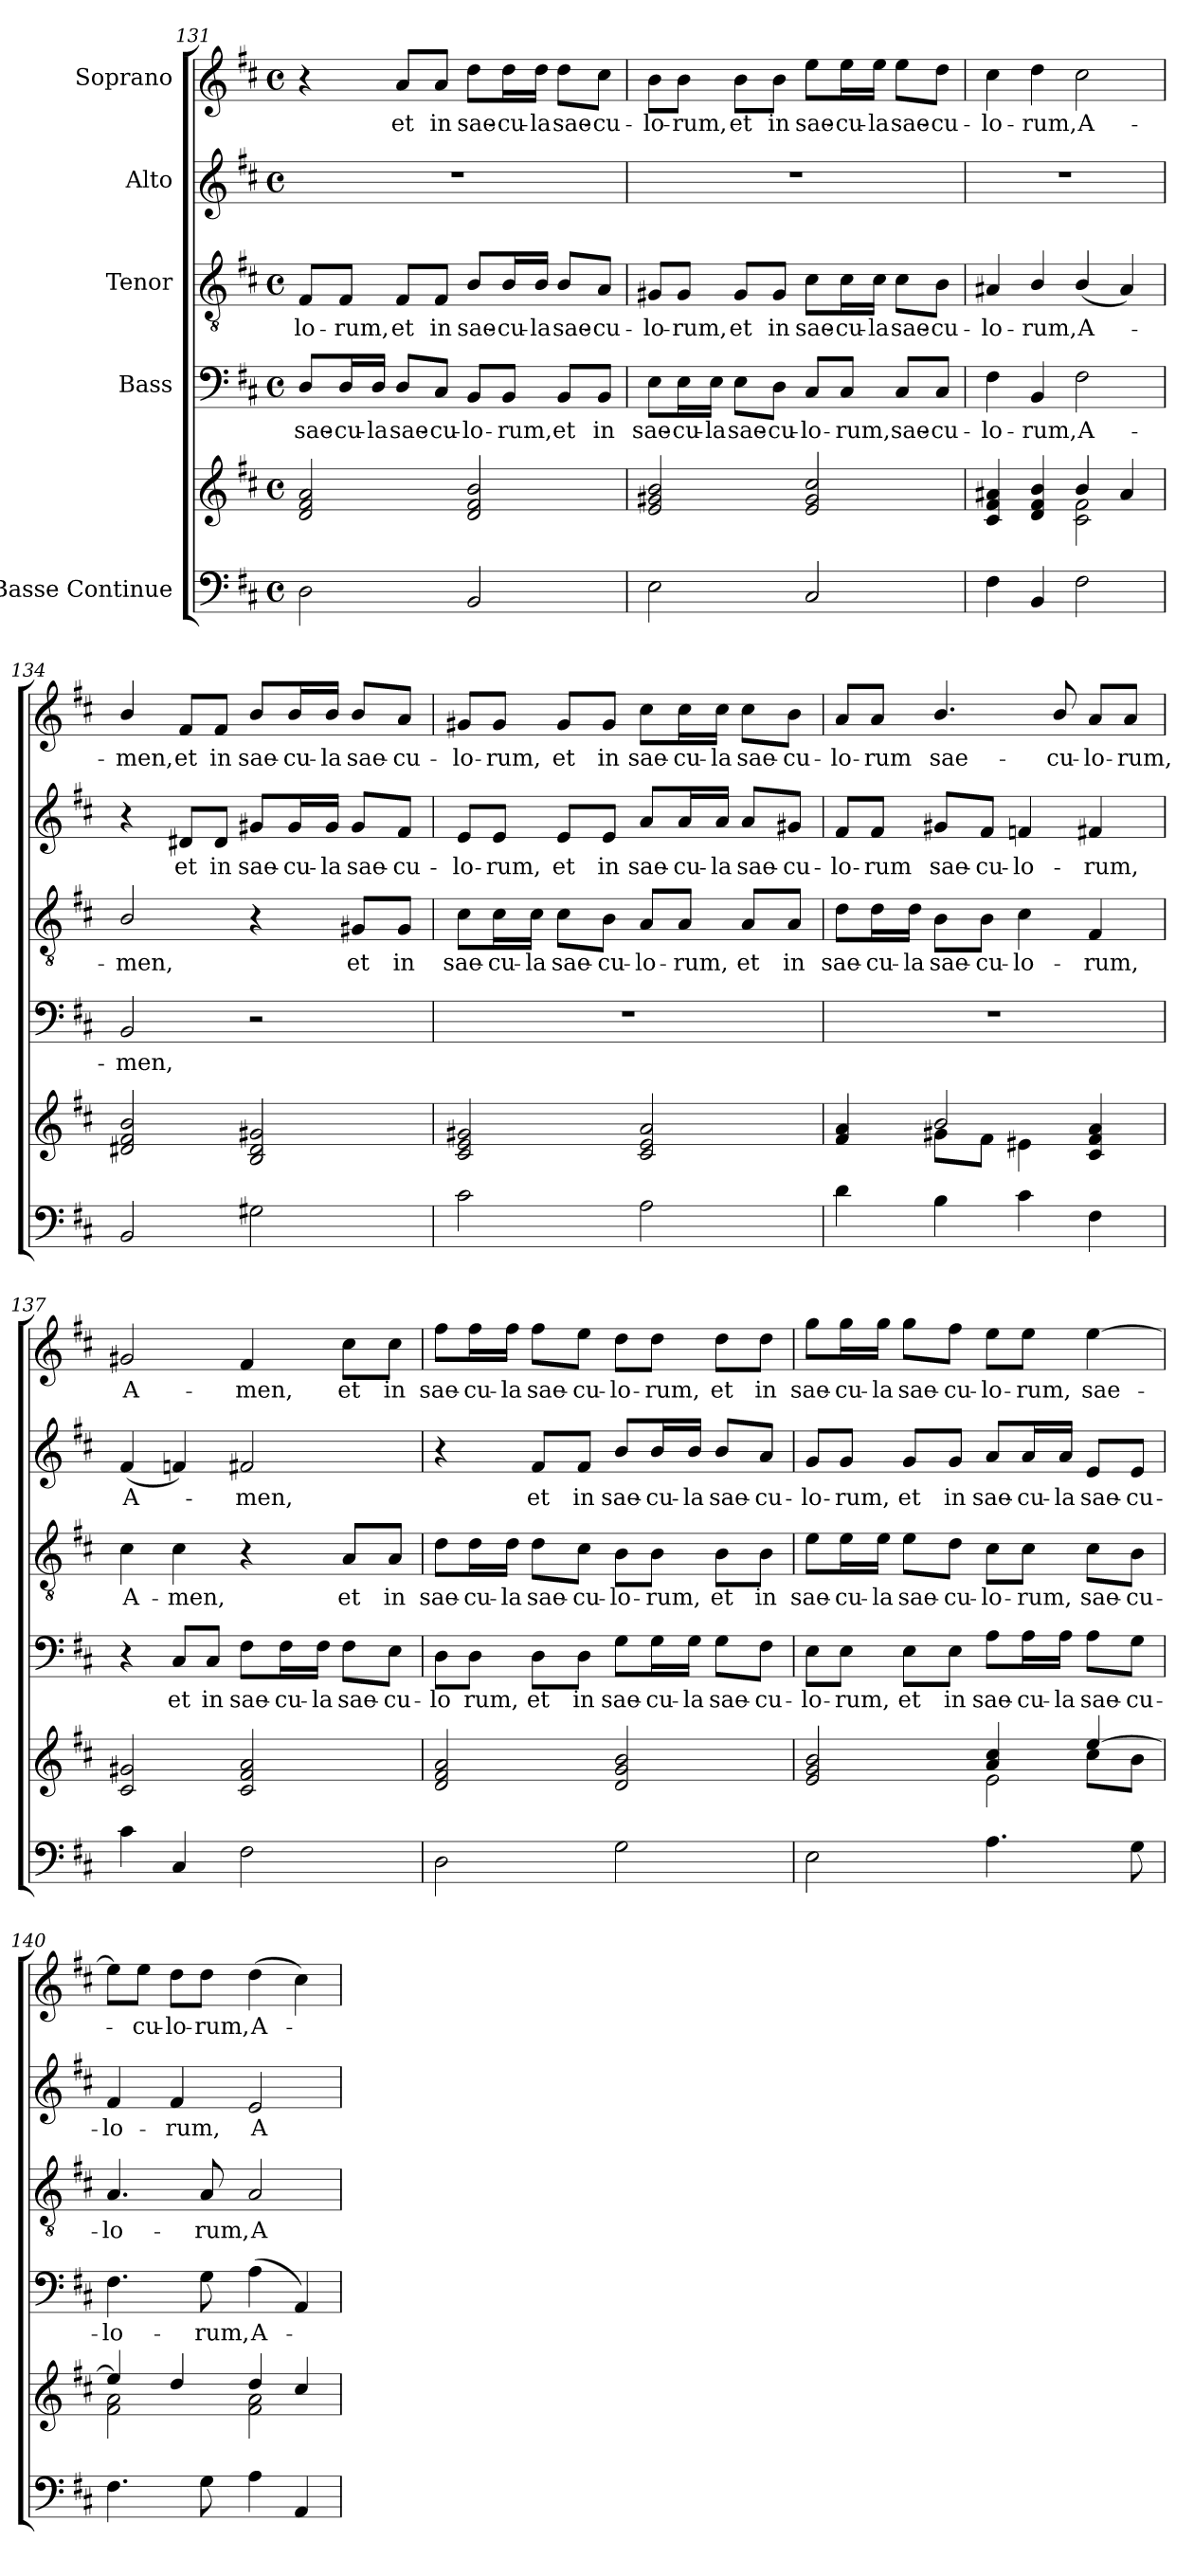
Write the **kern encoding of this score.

**kern	**kern	**kern	**text	**kern	**text	**kern	**text	**kern	**text
*part5	*part5	*part4	*part4	*part3	*part3	*part2	*part2	*part1	*part1
*staff6	*staff5	*staff4	*staff4	*staff3	*staff3	*staff2	*staff2	*staff1	*staff1
*I"Basse Continue	*	*I"Bass	*	*I"Tenor	*	*I"Alto	*	*I"Soprano	*
!!LO:PB:g=z
*clefF4	*clefG2	*clefF4	*	*clefGv2	*	*clefG2	*	*clefG2	*
*k[f#c#]	*k[f#c#]	*k[f#c#]	*	*k[f#c#]	*	*k[f#c#]	*	*k[f#c#]	*
*M4/4	*M4/4	*M4/4	*	*M4/4	*	*M4/4	*	*M4/4	*
*met(c)	*met(c)	*met(c)	*	*met(c)	*	*met(c)	*	*met(c)	*
=131	=131	=131	=131	=131	=131	=131	=131	=131	=131
2D\	2d/ 2f#/ 2a/	8D!/L	sae-	8F#!/L	lo-	1r	.	4r	.
.	.	16D!/L	cu-	8F#!/J	rum,	.	.	.	.
.	.	16D!/JJ	la	.	.	.	.	.	.
.	.	8D!/L	sae-	8F#!/L	et	.	.	8a!/L	et
.	.	8C#!/J	cu-	8F#!/J	in	.	.	8a!/J	in
2BB/	2d/ 2f#/ 2b/	8BB!/L	lo-	8B!/L	sae-	.	.	8dd!\L	sae-
.	.	8BB!/J	rum,	16B!/L	cu-	.	.	16dd!\L	cu-
.	.	.	.	16B!/JJ	la	.	.	16dd!\JJ	la
.	.	8BB!/L	et	8B!/L	sae-	.	.	8dd!\L	sae-
.	.	8BB!/J	in	8A!/J	cu-	.	.	8cc#!\J	cu-
=132	=132	=132	=132	=132	=132	=132	=132	=132	=132
2E\	2e/ 2g#X/ 2b/	8E!\L	sae-	8G#X!/L	lo-	1r	.	8b!\L	lo-
.	.	16E!\L	cu-	8G#!/J	rum,	.	.	8b!\J	rum,
.	.	16E!\JJ	la	.	.	.	.	.	.
.	.	8E!\L	sae-	8G#!/L	et	.	.	8b!\L	et
.	.	8D!\J	cu-	8G#!/J	in	.	.	8b!\J	in
2C#/	2e/ 2g#/ 2cc#/	8C#!/L	lo-	8c#!\L	sae-	.	.	8ee!\L	sae-
.	.	8C#!/J	rum,	16c#!\L	cu-	.	.	16ee!\L	cu-
.	.	.	.	16c#!\JJ	la	.	.	16ee!\JJ	la
.	.	8C#!/L	sae-	8c#!\L	sae-	.	.	8ee!\L	sae-
.	.	8C#!/J	cu-	8B!\J	cu-	.	.	8dd!\J	cu-
=133	=133	=133	=133	=133	=133	=133	=133	=133	=133
*	*^	*	*	*	*	*	*	*	*
4F#\	2ryy	4c#/ 4f#/ 4a#X/	4F#!\	lo-	4A#X!/	lo-	1r	.	4cc#!\	lo-
4BB/	.	4d/ 4f#/ 4b/	4BB!/	rum,	4B!/	rum,	.	.	4dd!\	rum,
2F#\	4b/	2c#\ 2f#\	2F#!\	A-	(4B!/	A-	.	.	2cc#!\	A-
.	4a#/	.	.	.	4A#!/)	.	.	.	.	.
*	*v	*v	*	*	*	*	*	*	*	*
!!LO:LB:g=z
=134	=134	=134	=134	=134	=134	=134	=134	=134	=134
2BB/	2d#X/ 2f#/ 2b/	2BB!/	men,	2B!/	-men,	4r	.	4b!/	men,
.	.	.	.	.	.	8d#X!/L	et	8f#!/L	et
.	.	.	.	.	.	8d#!/J	in	8f#!/J	in
2G#X\	2B/ 2d#/ 2g#X/	2r	.	4r	.	8g#X!/L	sae-	8b!/L	sae-
.	.	.	.	.	.	16g#!/L	cu-	16b!/L	cu-
.	.	.	.	.	.	16g#!/JJ	la	16b!/JJ	la
.	.	.	.	8G#X!/L	et	8g#!/L	sae-	8b!/L	sae-
.	.	.	.	8G#!/J	in	8f#!/J	cu-	8a!/J	cu-
=135	=135	=135	=135	=135	=135	=135	=135	=135	=135
2c#\	2c#/ 2e/ 2g#X/	1r	.	8c#!\L	sae-	8e!/L	lo-	8g#X!/L	lo-
.	.	.	.	16c#!\L	cu-	8e!/J	rum,	8g#!/J	rum,
.	.	.	.	16c#!\JJ	la	.	.	.	.
.	.	.	.	8c#!\L	sae-	8e!/L	et	8g#!/L	et
.	.	.	.	8B!\J	cu-	8e!/J	in	8g#!/J	in
2A\	2c#/ 2e/ 2a/	.	.	8A!/L	lo-	8a!/L	sae-	8cc#!\L	sae-
.	.	.	.	8A!/J	rum,	16a!/L	cu-	16cc#!\L	cu-
.	.	.	.	.	.	16a!/JJ	la	16cc#!\JJ	la
.	.	.	.	8A!/L	et	8a!/L	sae-	8cc#!\L	sae-
.	.	.	.	8A!/J	in	8g#X!/J	cu-	8b!\J	cu-
=136	=136	=136	=136	=136	=136	=136	=136	=136	=136
*	*^	*	*	*	*	*	*	*	*
4d\	4ryy	4f#/ 4a/	1r	.	8d!\L	sae-	8f#!/L	lo-	8a!/L	lo-
.	.	.	.	.	16d!\L	cu-	8f#!/J	rum	8a!/J	rum
.	.	.	.	.	16d!\JJ	la	.	.	.	.
4B\	2b/	8g#X\L	.	.	8B!\L	sae-	8g#X!/L	sae-	4.b!/	sae-
.	.	8f#\J	.	.	8B!\J	cu-	8f#!/J	cu-	.	.
4c#\	.	4e#X\	.	.	4c#!\	lo-	4fn!/	lo-	.	.
.	.	.	.	.	.	.	.	.	8b!/	cu-
4F#\	4ryy	4c#/ 4f#/ 4a/	.	.	4F#!/	rum,	4f#X!/	rum,	8a!/L	lo-
.	.	.	.	.	.	.	.	.	8a!/J	rum,
*	*v	*v	*	*	*	*	*	*	*	*
!!LO:PB:g=z
=137	=137	=137	=137	=137	=137	=137	=137	=137	=137
4c#\	2c#/ 2g#X/	4r	.	4c#!\	A-	(4f#!/	A-	2g#X!/	A-
4C#/	.	8C#!/L	et	4c#!\	men,	4fn!/)	.	.	.
.	.	8C#!/J	in	.	.	.	.	.	.
2F#\	2c#/ 2f#/ 2a/	8F#!\L	sae-	4r	.	2f#X!/	-men,	4f#!/	men,
.	.	16F#!\L	cu-	.	.	.	.	.	.
.	.	16F#!\JJ	la	.	.	.	.	.	.
.	.	8F#!\L	sae-	8A!/L	et	.	.	8cc#!\L	et
.	.	8E!\J	cu-	8A!/J	in	.	.	8cc#!\J	in
=138	=138	=138	=138	=138	=138	=138	=138	=138	=138
2D\	2d/ 2f#/ 2a/	8D!\L	lo	8d!\L	sae-	4r	.	8ff#!\L	sae-
.	.	8D!\J	rum,	16d!\L	cu-	.	.	16ff#!\L	cu-
.	.	.	.	16d!\JJ	la	.	.	16ff#!\JJ	la
.	.	8D!\L	et	8d!\L	sae-	8f#!/L	et	8ff#!\L	sae-
.	.	8D!\J	in	8c#!\J	cu-	8f#!/J	in	8ee!\J	cu-
2G\	2d/ 2g/ 2b/	8G!\L	sae-	8B!\L	lo-	8b!/L	sae-	8dd!\L	lo-
.	.	16G!\L	cu-	8B!\J	rum,	16b!/L	cu-	8dd!\J	rum,
.	.	16G!\JJ	la	.	.	16b!/JJ	la	.	.
.	.	8G!\L	sae-	8B!\L	et	8b!/L	sae-	8dd!\L	et
.	.	8F#!\J	cu-	8B!\J	in	8a!/J	cu-	8dd!\J	in
=139	=139	=139	=139	=139	=139	=139	=139	=139	=139
*	*^	*	*	*	*	*	*	*	*
*	*	*^	*	*	*	*	*	*	*	*
2E\	2e/ 2g/ 2b/	2ryy	2.ryy	8E!\L	lo-	8e!\L	sae-	8g!/L	lo-	8gg!\L	sae-
.	.	.	.	8E!\J	rum,	16e!\L	cu-	8g!/J	rum,	16gg!\L	cu-
.	.	.	.	.	.	16e!\JJ	la	.	.	16gg!\JJ	la
.	.	.	.	8E!\L	et	8e!\L	sae-	8g!/L	et	8gg!\L	sae-
.	.	.	.	8E!\J	in	8d!\J	cu-	8g!/J	in	8ff#!\J	cu-
4.A\	4a/ 4cc#/	2e\	.	8A!\L	sae-	8c#!\L	lo-	8a!/L	sae-	8ee!\L	lo-
.	.	.	.	16A!\L	cu-	8c#!\J	rum,	16a!/L	cu-	8ee!\J	rum,
.	.	.	.	16A!\JJ	la	.	.	16a!/JJ	la	.	.
.	[4ee/	.	8cc#\L	8A!\L	sae-	8c#!\L	sae-	8e!/L	sae-	[4ee!\	sae-
8G\	.	.	8b\J	8G!\J	cu-	8B!\J	cu-	8e!/J	cu-	.	.
*	*	*v	*v	*	*	*	*	*	*	*	*
!!LO:LB:g=z
=140	=140	=140	=140	=140	=140	=140	=140	=140	=140	=140
4.F#\	4ee/]	2f#\ 2a\	4.F#!\	lo-	4.A!/	lo-	4f#!/	lo-	8ee!\L]	.
.	.	.	.	.	.	.	.	.	8ee!\J	-cu-
.	4dd/	.	.	.	.	.	4f#!/	rum,	8dd!\L	lo-
8G\	.	.	8G!\	rum,	8A!/	rum,	.	.	8dd!\J	rum,
4A\	4dd/	2f#\ 2a\	(4A!\	A-	2A!/	A-	2e!/	A-	(4dd!\	A-
4AA/	4cc#/	.	4AA!/)	.	.	.	.	.	4cc#!\)	.
*	*v	*v	*	*	*	*	*	*	*	*
=	=	=	=	=	=	=	=	=	=
*-	*-	*-	*-	*-	*-	*-	*-	*-	*-
